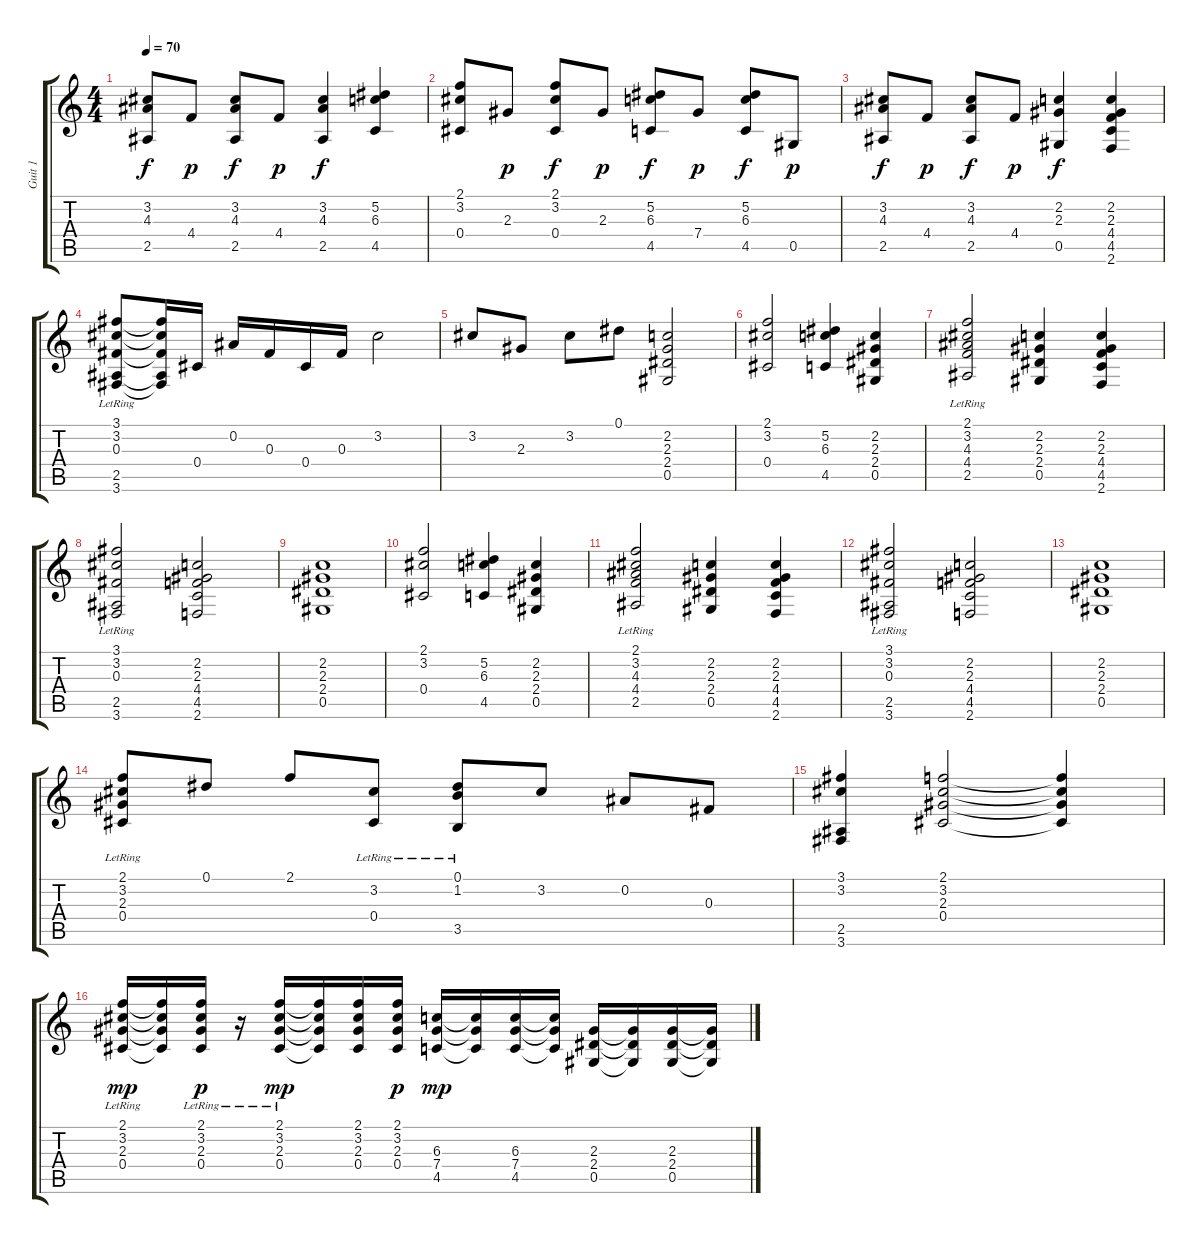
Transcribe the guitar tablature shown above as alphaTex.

\track ("Guit 1" "Guit 1") {instrument acousticguitarsteel}
\staff {score tabs}
\tuning (Eb4 Bb3 Gb3 Db3 Ab2 Eb2) {hide}
\ts (4 4)
\tempo 70
\clef g2
\ks c
(3.2 4.3 2.5).8{dy f} 4.4.8{dy p} (3.2 4.3 2.5).8{dy f} 4.4.8{dy p} (3.2 4.3 2.5).4{dy f} (5.2 6.3 4.5).4 |
(2.1 3.2 0.4).8 2.3.8{dy p} (2.1 3.2 0.4).8{dy f} 2.3.8{dy p} (5.2 6.3 4.5).8{dy f} 7.4.8{dy p} (5.2 6.3 4.5).8{dy f} 0.5.8{dy p} |
(3.2 4.3 2.5).8{dy f} 4.4.8{dy p} (3.2 4.3 2.5).8{dy f} 4.4.8{dy p} (2.2 2.3 0.5).4{dy f} (2.2 2.3 4.4 4.5 2.6).4 |
(3.1 3.2 0.3 2.5 3.6{lr}).8 (3.1{t} 3.2{t} 0.3{t} 2.5{t} 3.6{t}).16 0.4.16 0.2.16 0.3.16 0.4.16 0.3.16 3.2.2 |
3.2.8 2.3.8 3.2.8 0.1.8 (2.2 2.3 2.4 0.5).2 |
(2.1 3.2 0.4).2 (5.2 6.3 4.5).4 (2.2 2.3 2.4 0.5).4 |
(2.1 3.2{lr} 4.3{lr} 4.4{lr} 2.5).2 (2.2 2.3 2.4 0.5).4 (2.2 2.3 4.4 4.5 2.6).4 |
(3.1 3.2 0.3 2.5 3.6{lr}).2 (2.2 2.3 4.4 4.5 2.6).2 |
(2.2 2.3 2.4 0.5).1 |
(2.1 3.2 0.4).2 (5.2 6.3 4.5).4 (2.2 2.3 2.4 0.5).4 |
(2.1 3.2{lr} 4.3{lr} 4.4{lr} 2.5).2 (2.2 2.3 2.4 0.5).4 (2.2 2.3 4.4 4.5 2.6).4 |
(3.1 3.2 0.3 2.5 3.6{lr}).2 (2.2 2.3 4.4 4.5 2.6).2 |
(2.2 2.3 2.4 0.5).1 |
(2.1 3.2{lr} 2.3{lr} 0.4{lr}).8 0.1.8 2.1.8 (3.2{lr} 0.4{lr}).8 (0.1 1.2 3.5{lr}).8 3.2.8 0.2.8 0.3.8 |
(3.1 3.2 2.5 3.6).4 (2.1 3.2 2.3 0.4).2 (2.1{t} 3.2{t} 2.3{t} 0.4{t}).4 |
(2.1 3.2 2.3 0.4{lr}).16{dy mp} (2.1{t} 3.2{t} 2.3{t} 0.4{t}).16 (2.1 3.2 2.3 0.4{lr}).16{dy p} r.16 (2.1 3.2 2.3 0.4{lr}).16{dy mp} (2.1{t} 3.2{t} 2.3{t} 0.4{t}).16 (2.1 3.2 2.3 0.4).16 (2.1 3.2 2.3 0.4).16{dy p} (6.3 7.4 4.5).16{dy mp} (6.3{t} 7.4{t} 4.5{t}).16 (6.3 7.4 4.5).16 (6.3{t} 7.4{t} 4.5{t}).16 (2.3 2.4 0.5).16 (2.3{t} 2.4{t} 0.5{t}).16 (2.3 2.4 0.5).16 (2.3{t} 2.4{t} 0.5{t}).16
